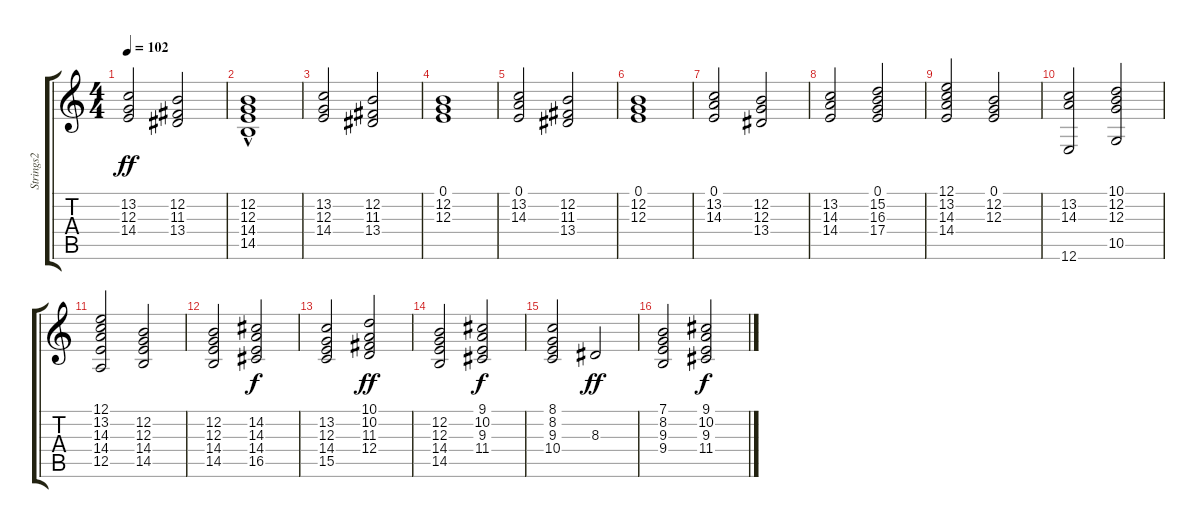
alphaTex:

\track ("Strings2 " "Strings2 ") {instrument stringensemble1}
\staff {score tabs}
\tuning (E4 B3 G3 D3 A2 E2) {hide}
\ts (4 4)
\tempo 102
\clef g2
\ks c
(13.2 12.3 14.4).2{dy ff} (12.2 11.3 13.4).2 |
(12.2 12.3{hac} 14.4{hac} 14.5).1 |
(13.2 12.3 14.4).2 (12.2 11.3 13.4).2 |
(0.1 12.2 12.3).1 |
(0.1 13.2 14.3).2 (12.2 11.3 13.4).2 |
(0.1 12.2 12.3).1 |
(0.1 13.2 14.3).2 (12.2 12.3 13.4).2 |
(13.2 14.3 14.4).2 (0.1 15.2 16.3 17.4).2 |
(12.1 13.2 14.3 14.4).2 (0.1 12.2 12.3).2 |
(13.2 14.3 12.6).2 (10.1 12.2 12.3 10.5).2 |
(12.1 13.2 14.3 14.4 12.5).2 (12.2 12.3 14.4 14.5).2 |
(12.2 12.3 14.4 14.5).2 (14.2 14.3 14.4 16.5).2{dy f} |
(13.2 12.3 14.4 15.5).2 (10.1 10.2 11.3 12.4).2{dy ff} |
(12.2 12.3 14.4 14.5).2 (9.1 10.2 9.3 11.4).2{dy f} |
(8.1 8.2 9.3 10.4).2 8.3.2{dy ff} |
(7.1 8.2 9.3 9.4).2 (9.1 10.2 9.3 11.4).2{dy f}
